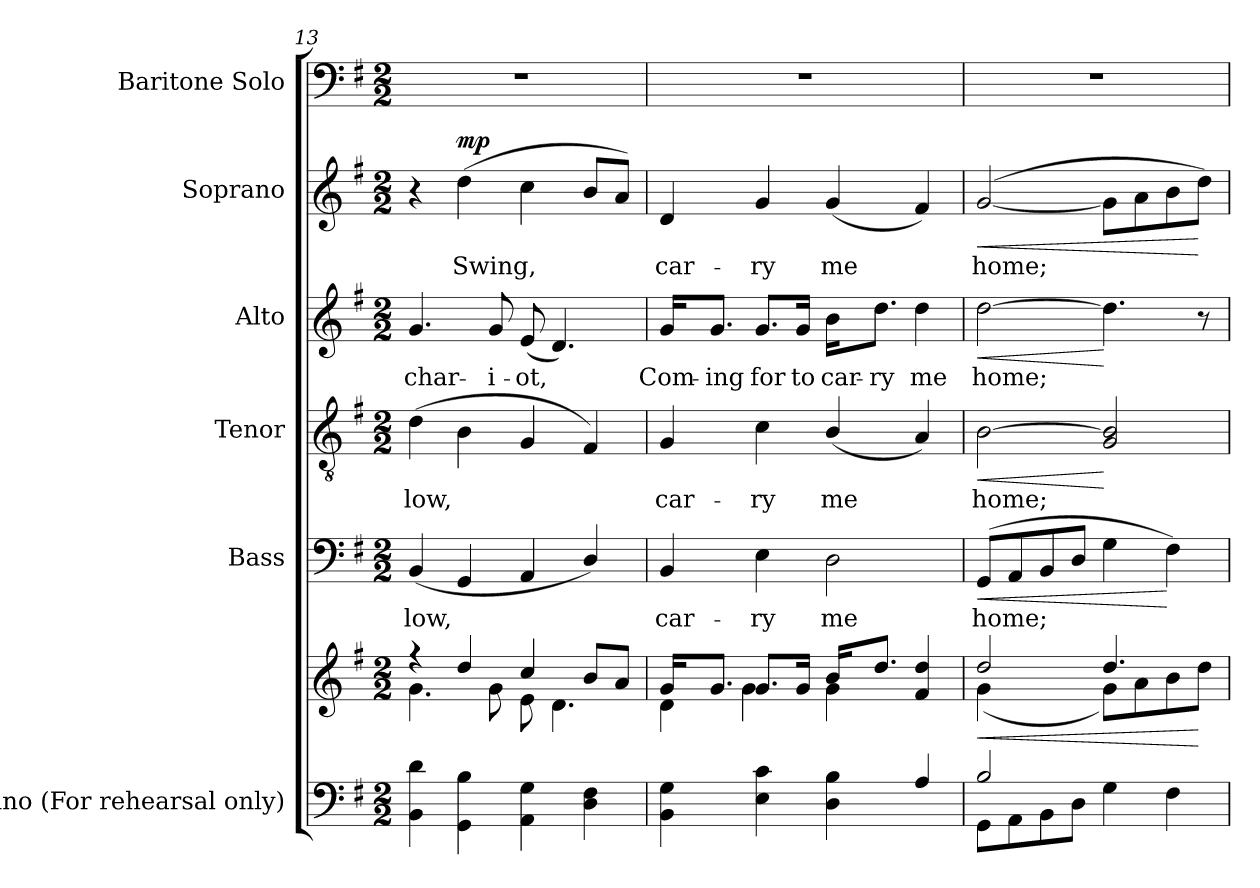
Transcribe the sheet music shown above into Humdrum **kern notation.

**kern	**kern	**dynam	**kern	**text	**dynam	**kern	**text	**dynam	**kern	**text	**dynam	**kern	**text	**dynam	**kern
*part6	*part6	*part6	*part5	*part5	*part5	*part4	*part4	*part4	*part3	*part3	*part3	*part2	*part2	*part2	*part1
*staff7	*staff6	*staff6/7	*staff5	*staff5	*staff5	*staff4	*staff4	*staff4	*staff3	*staff3	*staff3	*staff2	*staff2	*staff2	*staff1
*I"Piano (For rehearsal only)	*	*	*I"Bass	*	*	*I"Tenor	*	*	*I"Alto	*	*	*I"Soprano	*	*	*I"Baritone Solo
*I'Pno.	*	*	*I'B.	*	*	*I'T.	*	*	*I'A.	*	*	*I'S.	*	*	*I'Bar. Solo
*clefF4	*clefG2	*	*clefF4	*	*	*clefGv2	*	*	*clefG2	*	*	*clefG2	*	*	*clefF4
*	*	*	*	*	*	*ITrd7c12	*	*	*	*	*	*	*	*	*
*k[f#]	*k[f#]	*	*k[f#]	*	*	*k[f#]	*	*	*k[f#]	*	*	*k[f#]	*	*	*k[f#]
*G:	*G:	*	*G:	*	*	*G:	*	*	*G:	*	*	*G:	*	*	*G:
*M2/2	*M2/2	*	*M2/2	*	*	*M2/2	*	*	*M2/2	*	*	*M2/2	*	*	*M2/2
=13	=13	=13	=13	=13	=13	=13	=13	=13	=13	=13	=13	=13	=13	=13	=13
*	*^	*	*	*	*	*	*	*	*	*	*	*	*	*	*
!	!	!	!	!	!LO:LY:b:color=#000000	!	!	!	!	!	!	!	!	!	!	!
!	!	!	!	!	!	!	!	!LO:LY:b:color=#000000	!	!	!	!	!	!	!	!
!	!	!	!	!	!	!	!	!	!	!	!LO:LY:b:color=#000000	!	!	!	!	!
4BBi\ 4di	4r	4.gi\	.	(4BBi/	low,	.	(4Di\	low,	.	4.gi/	char-	.	4r	.	.	1r
!	!	!	!	!	!	!	!	!	!	!	!	!	!	!LO:LY:b:color=#000000	!	!
4GGi\ 4Bi	4ddi/	.	.	4GGi/	.	.	4BBi\	.	.	.	.	.	(4ddi\	Swing,	mp	.
!	!	!	!	!	!	!	!	!	!	!	!LO:LY:b:color=#000000	!	!	!	!	!
.	.	8gi\	.	.	.	.	.	.	.	8gi/	-i-	.	.	.	.	.
!	!	!	!	!	!	!	!	!	!	!	!LO:LY:b:color=#000000	!	!	!	!	!
4AAi\ 4Gi	4cci/	8ei\	.	4AAi/	.	.	4GGi/	.	.	(8ei/	-ot,	.	4cci\	.	.	.
.	.	4.di\	.	.	.	.	.	.	.	4.di/)	.	.	.	.	.	.
4Di\ 4F#i	8bi/L	.	.	4Di/)	.	.	4FF#i/)	.	.	.	.	.	8bi/L	.	.	.
.	8ai/J	.	.	.	.	.	.	.	.	.	.	.	8ai/J)	.	.	.
=14	=14	=14	=14	=14	=14	=14	=14	=14	=14	=14	=14	=14	=14	=14	=14	=14
*	*	*^	*	*	*	*	*	*	*	*	*	*	*	*	*	*
!	!	!	!	!	!	!LO:LY:b:color=#000000	!	!	!	!	!	!	!	!	!	!	!
!	!	!	!	!	!	!	!	!	!LO:LY:b:color=#000000	!	!	!	!	!	!	!	!
!	!	!	!	!	!	!	!	!	!	!	!	!LO:LY:b:color=#000000	!	!	!	!	!
!	!	!	!	!	!	!	!	!	!	!	!	!	!	!	!LO:LY:b:color=#000000	!	!
4BBi\ 4Gi	16gi/KL	2ryy	4di\	.	4BBi/	car-	.	4GGi/	car-	.	16gi/KL	Com-	.	4di/	car-	.	1r
!	!	!	!	!	!	!	!	!	!	!	!	!LO:LY:b:color=#000000	!	!	!	!	!
.	8.gi/J	.	.	.	.	.	.	.	.	.	8.gi/J	-ing	.	.	.	.	.
!	!	!	!	!	!	!LO:LY:b:color=#000000	!	!	!	!	!	!	!	!	!	!	!
!	!	!	!	!	!	!	!	!	!LO:LY:b:color=#000000	!	!	!	!	!	!	!	!
!	!	!	!	!	!	!	!	!	!	!	!	!LO:LY:b:color=#000000	!	!	!	!	!
!	!	!	!	!	!	!	!	!	!	!	!	!	!	!	!LO:LY:b:color=#000000	!	!
4Ei\ 4ci	8.gi/L	.	4gi\	.	4Ei\	-ry	.	4Ci\	-ry	.	8.gi/L	for	.	4gi/	-ry	.	.
!	!	!	!	!	!	!	!	!	!	!	!	!LO:LY:b:color=#000000	!	!	!	!	!
.	16gi/Jk	.	.	.	.	.	.	.	.	.	16gi/Jk	to	.	.	.	.	.
!	!	!	!	!	!	!LO:LY:b:color=#000000	!	!	!	!	!	!	!	!	!	!	!
!	!	!	!	!	!	!	!	!	!LO:LY:b:color=#000000	!	!	!	!	!	!	!	!
!	!	!	!	!	!	!	!	!	!	!	!	!LO:LY:b:color=#000000	!	!	!	!	!
!	!	!	!	!	!	!	!	!	!	!	!	!	!	!	!LO:LY:b:color=#000000	!	!
4Di\ 4Bi	16bi/KL	4gi\	2ryy	.	2Di\	me	.	(4BBi/	me	.	16bi\KL	car-	.	(4gi/	me	.	.
!	!	!	!	!	!	!	!	!	!	!	!	!LO:LY:b:color=#000000	!	!	!	!	!
.	8.ddi/J	.	.	.	.	.	.	.	.	.	8.ddi\J	-ry	.	.	.	.	.
!	!	!	!	!	!	!	!	!	!	!	!	!LO:LY:b:color=#000000	!	!	!	!	!
4Ai/	4f#i/ 4ddi	4ryy	.	.	.	.	.	4AAi/)	.	.	4ddi\	me	.	4f#i/)	.	.	.
*	*	*v	*v	*	*	*	*	*	*	*	*	*	*	*	*	*	*
!!LO:PB:g=z
=15	=15	=15	=15	=15	=15	=15	=15	=15	=15	=15	=15	=15	=15	=15	=15	=15
*^	*	*	*	*	*	*	*	*	*	*	*	*	*	*	*	*
!	!	!	!	!LO:HP:b	!	!	!	!	!	!	!	!	!	!	!	!	!
!	!	!	!	!	!	!LO:LY:b:color=#000000	!LO:HP:b	!	!	!	!	!	!	!	!	!	!
!	!	!	!	!	!	!	!	!	!LO:LY:b:color=#000000	!LO:HP:b	!	!	!	!	!	!	!
!	!	!	!	!	!	!	!	!	!	!	!	!LO:LY:b:color=#000000	!LO:HP:b	!	!	!	!
!	!	!	!	!	!	!	!	!	!	!	!	!	!	!	!LO:LY:b:color=#000000	!LO:HP:b	!
2Bi/	8GGi\L	2ddi/	(4gi\	<	(8GGi/L	home;	<	[>2BBi\	home;	<	[>2ddi\	home;	<	([<2gi/	home;	<	1r
.	8AAi\	.	.	.	8AAi/	.	.	.	.	.	.	.	.	.	.	.	.
.	8BBi\	.	4ryy	.	8BBi/	.	.	.	.	.	.	.	.	.	.	.	.
.	8Di\J	.	.	.	8Di/J	.	.	.	.	.	.	.	.	.	.	.	.
2ryy	4Gi\	4.ddi/	8gi\L)	.	4Gi\	.	.	2GGi/ 2BBi]	.	[	4.ddi\]	.	[	8gi\L]	.	.	.
.	.	.	8ai\	.	.	.	.	.	.	.	.	.	.	8ai\	.	.	.
.	4F#i\	.	8bi\	.	4F#i\)	.	[	.	.	.	.	.	.	8bi\	.	.	.
.	.	8ryy	8ddi\J	[	.	.	.	.	.	.	8r	.	.	8ddi\J)	.	[	.
*v	*v	*	*	*	*	*	*	*	*	*	*	*	*	*	*	*	*
*	*v	*v	*	*	*	*	*	*	*	*	*	*	*	*	*	*
=	=	=	=	=	=	=	=	=	=	=	=	=	=	=	=
*-	*-	*-	*-	*-	*-	*-	*-	*-	*-	*-	*-	*-	*-	*-	*-
